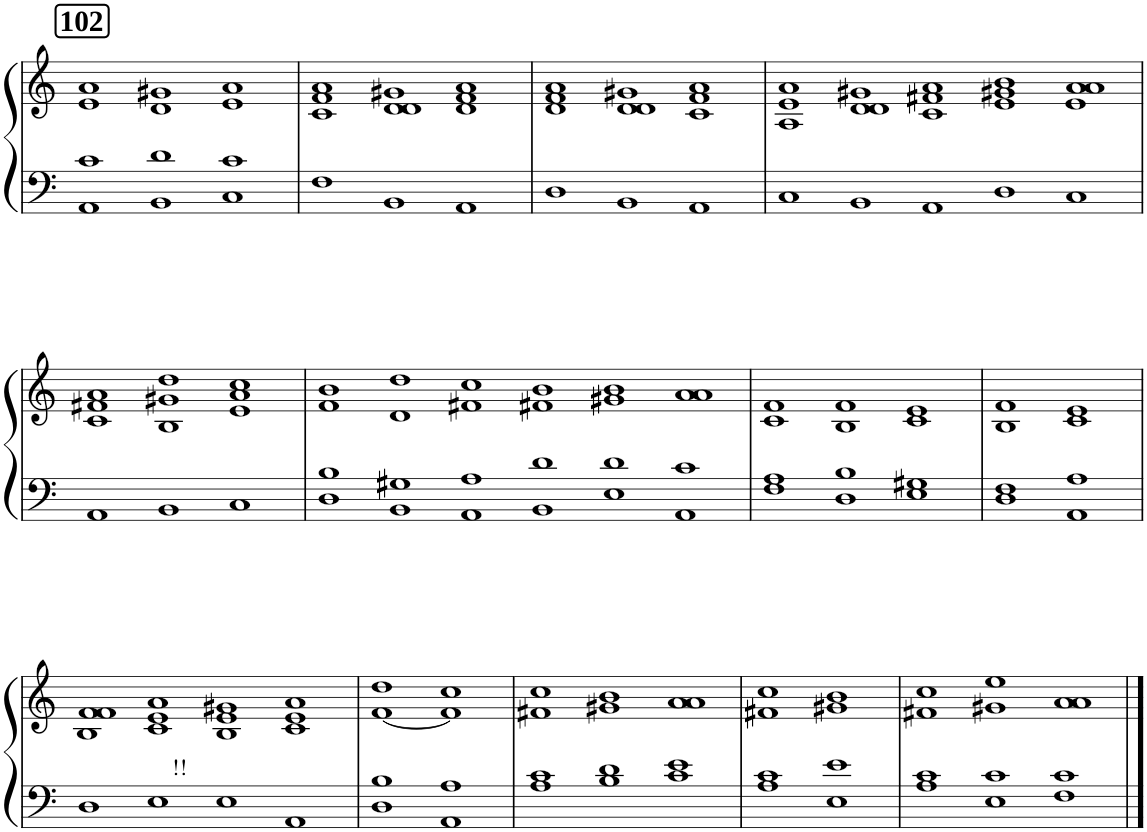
**kern	**text	**kern
*part1	*part1	*part1
*staff2	*staff2	*staff1
*I"Piano	*	*
*I'Pno	*	*
*clefF4	*	*clefG2
*k[]	*	*k[]
*M3/1	*	*M3/1
!!LO:REH:place=s1:a:B:cj:fs=14:t=102
=1	=1	=1
*^	*	*^
*	*^	*	*	*
0.ryy	1c	1AA	.	1a	1e
.	1d	1BB	.	1g#X	1d
.	1c	1C	.	1a	1e
*	*v	*v	*	*	*
=2	=2	=2	=2	=2
*	*	*	*	*^
0.ryy	1F	.	1a	1f	1c
.	1BB	.	1g#X	1d	1d
.	1AA	.	1a	1f	1d
=3	=3	=3	=3	=3	=3
0.ryy	1D	.	1a	1f	1d
.	1BB	.	1g#X	1d	1d
.	1AA	.	1a	1f	1c
=4	=4	=4	=4	=4	=4
*M5/1	*	*	*M5/1	*	*
00ryy	1C	.	1a	1e	1A
.	1BB	.	1g#X	1d	1d
.	1AA	.	1a	1f#X	1c
.	1D	.	1b	1g#X	1e
1ryy	1C	.	1a	1a	1e
!!LO:LB:g=z	!!	!!
=5	=5	=5	=5	=5	=5
*M3/1	*	*	*M3/1	*	*
0.ryy	1AA	.	1a	1f#X	1c
.	1BB	.	1dd	1g#X	1B
.	1C	.	1cc	1a	1e
*v	*v	*	*	*	*
*	*	*v	*v	*v
=6	=6	=6
*M6/1	*	*M6/1
*^	*	*^
*	*^	*	*	*
00.ryy	1B	1D	.	1b	1f
.	1G#X	1BB	.	1dd	1d
.	1A	1AA	.	1cc	1f#X
.	1d	1BB	.	1b	1f#X
.	1d	1E	.	1b	1g#X
.	1c	1AA	.	1a	1a
=7	=7	=7	=7	=7	=7
*M3/1	*	*	*	*M3/1	*
0.ryy	1A	1F	.	1f	1c
.	1B	1D	.	1f	1B
.	1G#X	1E	.	1e	1c
=8	=8	=8	=8	=8	=8
*M2/1	*	*	*	*M2/1	*
0ryy	1F	1D	.	1f	1B
.	1A	1AA	.	1e	1c
*v	*v	*v	*	*	*
*	*	*v	*v
!!LO:LB:g=z
=9	=9	=9
*M4/1	*	*M4/1
*^	*	*^
*	*	*	*	*^
00ryy	1D	.	1f	1f	1B
!	!	!LO:LY:a	!	!	!
.	1E	\!!	1a	1e	1c
.	1E	.	1g#X	1e	1B
.	1AA	.	1a	1e	1c
*v	*v	*	*	*	*
*	*	*v	*v	*v
=10	=10	=10
*M2/1	*	*M2/1
*^	*	*^
*	*^	*	*	*
0ryy	1B	1D	.	1dd	[1f
.	1A	1AA	.	1cc	1f]
=11	=11	=11	=11	=11	=11
*M3/1	*	*	*	*M3/1	*
0.ryy	1c	1A	.	1cc	1f#X
.	1d	1B	.	1b	1g#X
.	1e	1c	.	1a	1a
=12	=12	=12	=12	=12	=12
*M2/1	*	*	*	*M2/1	*
0ryy	1c	1A	.	1cc	1f#X
.	1e	1E	.	1b	1g#X
=13	=13	=13	=13	=13	=13
*M3/1	*	*	*	*M3/1	*
0.ryy	1c	1A	.	1cc	1f#X
.	1c	1E	.	1ee	1g#X
.	1c	1F	.	1a	1a
*v	*v	*v	*	*	*
*	*	*v	*v
==	==	==
*-	*-	*-
